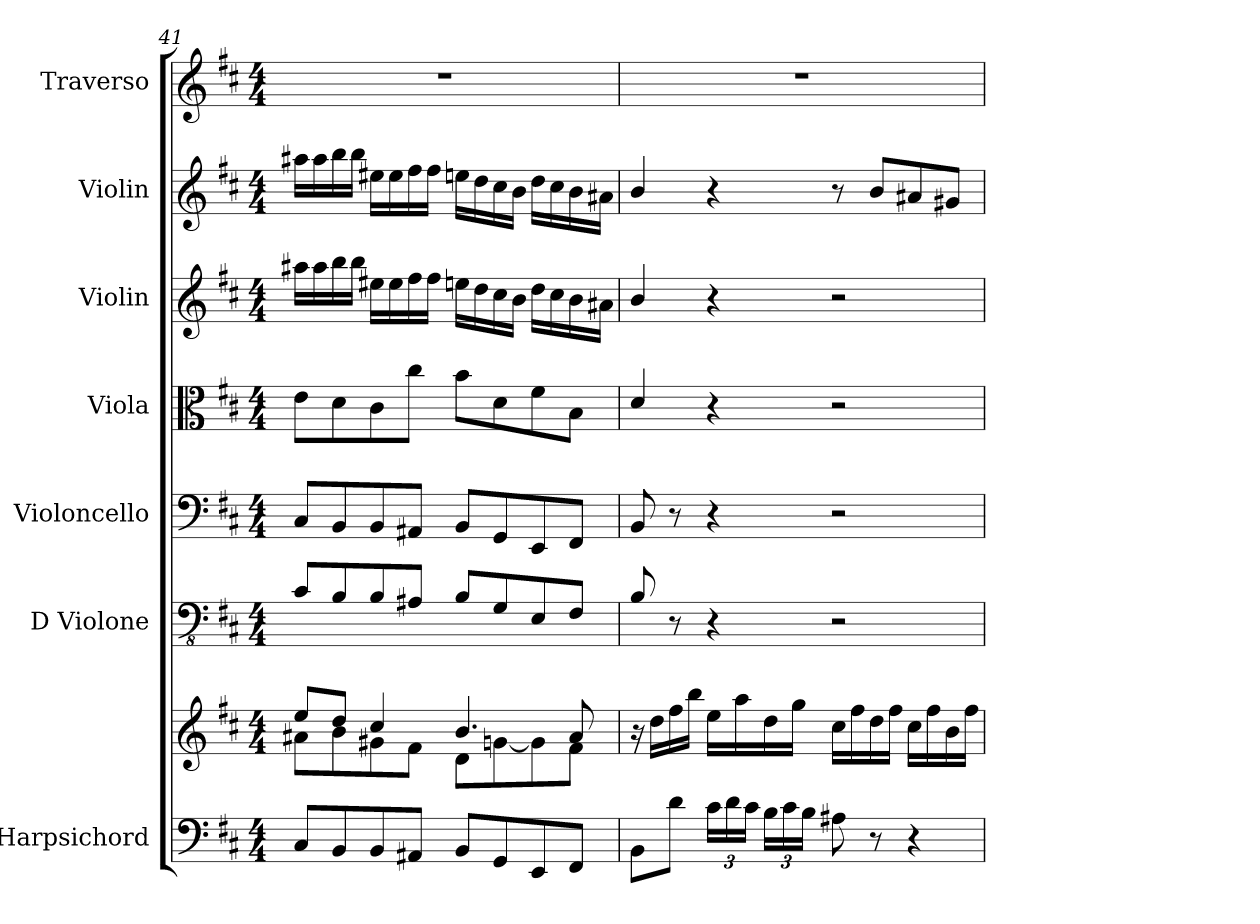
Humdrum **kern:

**kern	**kern	**kern	**kern	**kern	**kern	**kern	**kern
*part7	*part7	*part6	*part5	*part4	*part3	*part2	*part1
*staff8	*staff7	*staff6	*staff5	*staff4	*staff3	*staff2	*staff1
*I"Harpsichord	*	*I"D Violone	*I"Violoncello	*I"Viola	*I"Violin	*I"Violin	*I"Traverso
*I'Hch.	*	*I'D Vne.	*I'Vc.	*I'Vla.	*I'Vln.	*I'Vln.	*I'Trv.
!!LO:PB:g=z
*clefF4	*clefG2	*clefFv4	*clefF4	*clefC3	*clefG2	*clefG2	*clefG2
*	*	*ITrd7c12	*	*	*	*	*
*k[f#c#]	*k[f#c#]	*k[f#c#]	*k[f#c#]	*k[f#c#]	*k[f#c#]	*k[f#c#]	*k[f#c#]
*M4/4	*M4/4	*M4/4	*M4/4	*M4/4	*M4/4	*M4/4	*M4/4
=41	=41	=41	=41	=41	=41	=41	=41
*	*^	*	*	*	*	*	*
8C#/L	8ee/L	8a#X\L	8CC#/L	8C#/L	8e\L	16aa#X\LL	16aa#X\LL	1r
.	.	.	.	.	.	16aa#\	16aa#\	.
8BB/	8dd/J	8b\	8BBB/	8BB/	8d\	16bb\	16bb\	.
.	.	.	.	.	.	16bb\JJ	16bb\JJ	.
8BB/	4cc#/	8g#X\	8BBB/	8BB/	8c#\	16ee#X\LL	16ee#X\LL	.
.	.	.	.	.	.	16ee#\	16ee#\	.
8AA#X/J	.	8f#\J	8AAA#X/J	8AA#X/J	8cc#\J	16ff#\	16ff#\	.
.	.	.	.	.	.	16ff#\JJ	16ff#\JJ	.
8BB/L	4.b/	8d\L	8BBB/L	8BB/L	8b\L	16een\LL	16een\LL	.
.	.	.	.	.	.	16dd\	16dd\	.
8GG/	.	[8gn\	8GGG/	8GG/	8d\	16cc#\	16cc#\	.
.	.	.	.	.	.	16b\JJ	16b\JJ	.
8EE/	.	8g\]	8EEE/	8EE/	8f#\	16dd\LL	16dd\LL	.
.	.	.	.	.	.	16cc#\	16cc#\	.
8FF#/J	8a#/	8f#\J	8FFF#/J	8FF#/J	8B\J	16b\	16b\	.
.	.	.	.	.	.	16a#X\JJ	16a#X\JJ	.
*	*v	*v	*	*	*	*	*	*
=42	=42	=42	=42	=42	=42	=42	=42
8BB\L	16r	8BBB/	8BB/	4d/	4b/	4b/	1r
.	16dd\LL	.	.	.	.	.	.
8d\J	16ff#\	8r	8r	.	.	.	.
.	16bb\JJ	.	.	.	.	.	.
*Xbrackettup	*	*	*	*	*	*	*
24c#\LL	16ee\LL	4r	4r	4r	4r	4r	.
24d\	.	.	.	.	.	.	.
.	16aa\	.	.	.	.	.	.
24c#\JJ	.	.	.	.	.	.	.
24B\LL	16dd\	.	.	.	.	.	.
24c#\	.	.	.	.	.	.	.
.	16gg\JJ	.	.	.	.	.	.
24B\JJ	.	.	.	.	.	.	.
8A#X\	16cc#\LL	2r	2r	2r	2r	8r	.
.	16ff#\	.	.	.	.	.	.
8r	16dd\	.	.	.	.	8b/L	.
.	16ff#\JJ	.	.	.	.	.	.
4r	16cc#\LL	.	.	.	.	8a#X/	.
.	16ff#\	.	.	.	.	.	.
.	16b\	.	.	.	.	8g#X/J	.
.	16ff#\JJ	.	.	.	.	.	.
=	=	=	=	=	=	=	=
*-	*-	*-	*-	*-	*-	*-	*-
